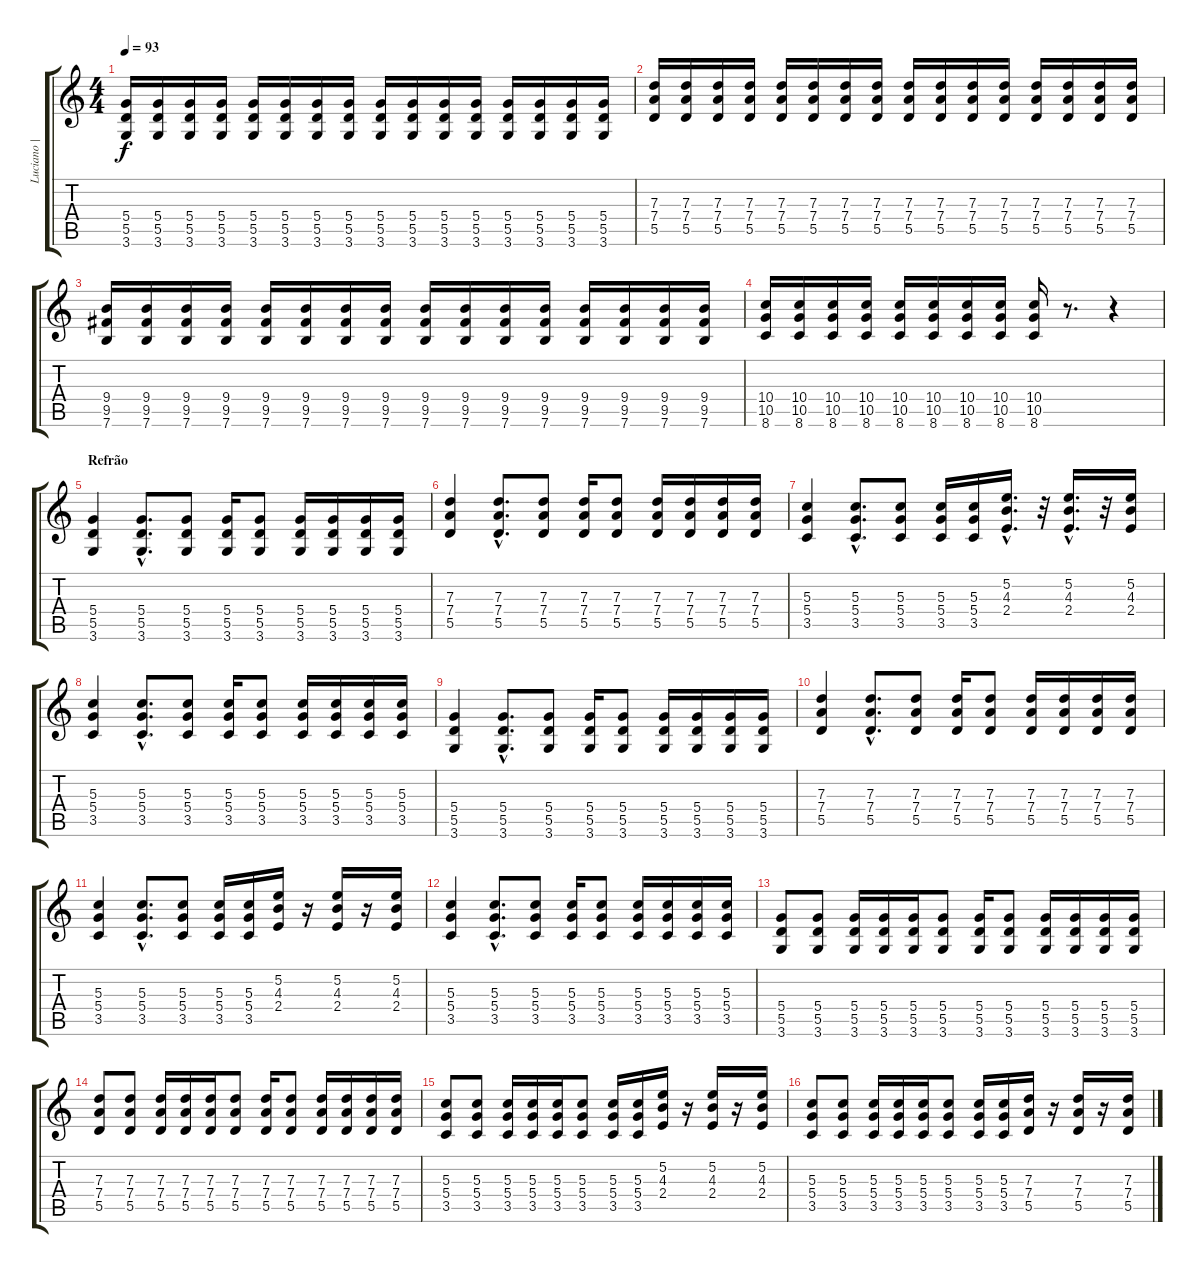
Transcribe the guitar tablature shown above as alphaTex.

\track ("Luciano | Guitarra" "Luciano | ") {instrument distortionguitar}
\staff {score tabs}
\tuning (E4 B3 G3 D3 A2 E2) {hide}
\ts (4 4)
\tempo 93
\clef g2
\ks c
(5.4 5.5 3.6).16{dy f} (5.4 5.5 3.6).16 (5.4 5.5 3.6).16 (5.4 5.5 3.6).16 (5.4 5.5 3.6).16 (5.4 5.5 3.6).16 (5.4 5.5 3.6).16 (5.4 5.5 3.6).16 (5.4 5.5 3.6).16 (5.4 5.5 3.6).16 (5.4 5.5 3.6).16 (5.4 5.5 3.6).16 (5.4 5.5 3.6).16 (5.4 5.5 3.6).16 (5.4 5.5 3.6).16 (5.4 5.5 3.6).16 |
(7.3 7.4 5.5).16 (7.3 7.4 5.5).16 (7.3 7.4 5.5).16 (7.3 7.4 5.5).16 (7.3 7.4 5.5).16 (7.3 7.4 5.5).16 (7.3 7.4 5.5).16 (7.3 7.4 5.5).16 (7.3 7.4 5.5).16 (7.3 7.4 5.5).16 (7.3 7.4 5.5).16 (7.3 7.4 5.5).16 (7.3 7.4 5.5).16 (7.3 7.4 5.5).16 (7.3 7.4 5.5).16 (7.3 7.4 5.5).16 |
(9.4 9.5 7.6).16 (9.4 9.5 7.6).16 (9.4 9.5 7.6).16 (9.4 9.5 7.6).16 (9.4 9.5 7.6).16 (9.4 9.5 7.6).16 (9.4 9.5 7.6).16 (9.4 9.5 7.6).16 (9.4 9.5 7.6).16 (9.4 9.5 7.6).16 (9.4 9.5 7.6).16 (9.4 9.5 7.6).16 (9.4 9.5 7.6).16 (9.4 9.5 7.6).16 (9.4 9.5 7.6).16 (9.4 9.5 7.6).16 |
(10.4 10.5 8.6).16 (10.4 10.5 8.6).16 (10.4 10.5 8.6).16 (10.4 10.5 8.6).16 (10.4 10.5 8.6).16 (10.4 10.5 8.6).16 (10.4 10.5 8.6).16 (10.4 10.5 8.6).16 (10.4 10.5 8.6).16 r.8{d} r.4 |
\section ("" "Refrão")
(5.4 5.5 3.6).4 (5.4{hac} 5.5{hac} 3.6{hac}).8{d} (5.4 5.5 3.6).8 (5.4 5.5 3.6).16 (5.4 5.5 3.6).8 (5.4 5.5 3.6).16 (5.4 5.5 3.6).16 (5.4 5.5 3.6).16 (5.4 5.5 3.6).16 |
(7.3 7.4 5.5).4 (7.3{hac} 7.4{hac} 5.5{hac}).8{d} (7.3 7.4 5.5).8 (7.3 7.4 5.5).16 (7.3 7.4 5.5).8 (7.3 7.4 5.5).16 (7.3 7.4 5.5).16 (7.3 7.4 5.5).16 (7.3 7.4 5.5).16 |
(5.3 5.4 3.5).4 (5.3{hac} 5.4{hac} 3.5{hac}).8{d} (5.3 5.4 3.5).8 (5.3 5.4 3.5).16 (5.3 5.4 3.5).16 (5.2{hac} 4.3{hac} 2.4{hac}).16{d} r.32 (5.2{hac} 4.3{hac} 2.4{hac}).16{d} r.32 (5.2 4.3 2.4).16 |
(5.3 5.4 3.5).4 (5.3{hac} 5.4{hac} 3.5{hac}).8{d} (5.3 5.4 3.5).8 (5.3 5.4 3.5).16 (5.3 5.4 3.5).8 (5.3 5.4 3.5).16 (5.3 5.4 3.5).16 (5.3 5.4 3.5).16 (5.3 5.4 3.5).16 |
(5.4 5.5 3.6).4 (5.4{hac} 5.5{hac} 3.6{hac}).8{d} (5.4 5.5 3.6).8 (5.4 5.5 3.6).16 (5.4 5.5 3.6).8 (5.4 5.5 3.6).16 (5.4 5.5 3.6).16 (5.4 5.5 3.6).16 (5.4 5.5 3.6).16 |
(7.3 7.4 5.5).4 (7.3{hac} 7.4{hac} 5.5{hac}).8{d} (7.3 7.4 5.5).8 (7.3 7.4 5.5).16 (7.3 7.4 5.5).8 (7.3 7.4 5.5).16 (7.3 7.4 5.5).16 (7.3 7.4 5.5).16 (7.3 7.4 5.5).16 |
(5.3 5.4 3.5).4 (5.3{hac} 5.4{hac} 3.5{hac}).8{d} (5.3 5.4 3.5).8 (5.3 5.4 3.5).16 (5.3 5.4 3.5).16 (5.2 4.3 2.4).16 r.16 (5.2 4.3 2.4).16 r.16 (5.2 4.3 2.4).16 |
(5.3 5.4 3.5).4 (5.3{hac} 5.4{hac} 3.5{hac}).8{d} (5.3 5.4 3.5).8 (5.3 5.4 3.5).16 (5.3 5.4 3.5).8 (5.3 5.4 3.5).16 (5.3 5.4 3.5).16 (5.3 5.4 3.5).16 (5.3 5.4 3.5).16 |
(5.4 5.5 3.6).8 (5.4 5.5 3.6).8 (5.4 5.5 3.6).16 (5.4 5.5 3.6).16 (5.4 5.5 3.6).16 (5.4 5.5 3.6).8 (5.4 5.5 3.6).16 (5.4 5.5 3.6).8 (5.4 5.5 3.6).16 (5.4 5.5 3.6).16 (5.4 5.5 3.6).16 (5.4 5.5 3.6).16 |
(7.3 7.4 5.5).8 (7.3 7.4 5.5).8 (7.3 7.4 5.5).16 (7.3 7.4 5.5).16 (7.3 7.4 5.5).16 (7.3 7.4 5.5).8 (7.3 7.4 5.5).16 (7.3 7.4 5.5).8 (7.3 7.4 5.5).16 (7.3 7.4 5.5).16 (7.3 7.4 5.5).16 (7.3 7.4 5.5).16 |
(5.3 5.4 3.5).8 (5.3 5.4 3.5).8 (5.3 5.4 3.5).16 (5.3 5.4 3.5).16 (5.3 5.4 3.5).16 (5.3 5.4 3.5).8 (5.3 5.4 3.5).16 (5.3 5.4 3.5).16 (5.2 4.3 2.4).16 r.16 (5.2 4.3 2.4).16 r.16 (5.2 4.3 2.4).16 |
(5.3 5.4 3.5).8 (5.3 5.4 3.5).8 (5.3 5.4 3.5).16 (5.3 5.4 3.5).16 (5.3 5.4 3.5).16 (5.3 5.4 3.5).8 (5.3 5.4 3.5).16 (5.3 5.4 3.5).16 (7.3 7.4 5.5).16 r.16 (7.3 7.4 5.5).16 r.16 (7.3 7.4 5.5).16
